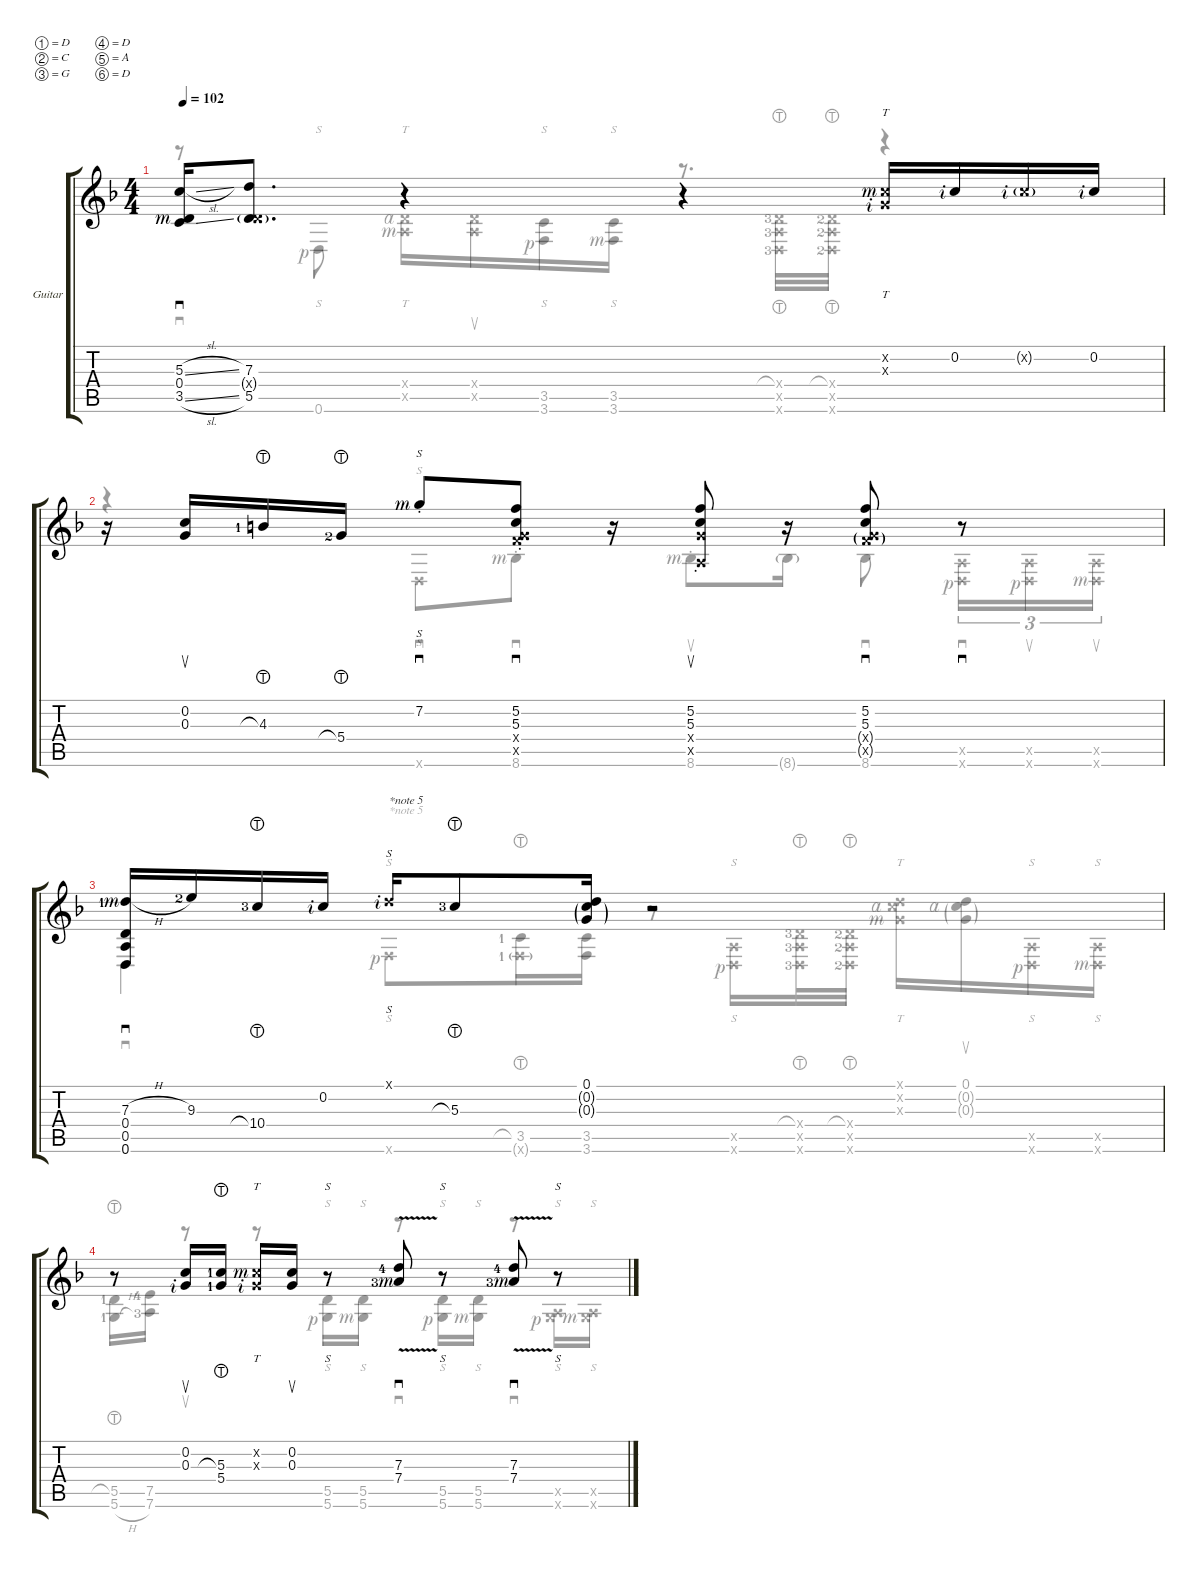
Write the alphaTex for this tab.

\defaultSystemsLayout 4
\hideDynamics
\bracketExtendMode groupsimilarinstruments
\firstSystemTrackNameMode fullname
\otherSystemsTrackNameMode fullname
\firstSystemTrackNameOrientation horizontal
\otherSystemsTrackNameOrientation horizontal
\track ("Guitar" "Gtr.") {instrument acousticguitarsteel}
\staff {score tabs}
\tuning (D4 C4 G3 D3 A2 D2)
\voice
\ts (4 4)
\tempo 102
\clef g2
\ks dminor
(3.5{sl} 0.4{rf 3} 5.3{sl}).16{sd dy mf} (7.3 5.5 0.4{g x}).8{d} r.4 r.4 (0.3{x rf 2} 0.2{x rf 3}).16{tt} 0.2{rf 2}.16 0.2{g x rf 2}.16 0.2{rf 2}.16 |
r.16 (0.2 0.3).16{su} 4.3{lht lf 2}.16 5.4{lht lf 3}.16 7.2{st rf 3}.8{s sd} (8.5{st x} 5.4{st x} 5.3{st} 5.2{st}).8{sd} r.16 (5.2{st} 5.3{st} 5.4{st x} 0.5{st x}).8{su} r.16 (8.5{g x} 5.4{g x} 5.3 5.2).8{sd} r.8{sd} |
(7.3{h lf 2 rf 3} 0.4 0.5 0.6).16{sd} 9.3{lf 3}.16 10.4{lht lf 4}.16 0.2{rf 2}.16 0.1{x rf 2}.16{s txt "*note 5"} 5.3{lht lf 4}.8 (0.1 0.2{g} 0.3{g}).16 r.2 |
r.8 (0.2 0.3{rf 2}).16{su} (5.4{lf 2} 5.3{lht lf 2}).16 (0.2{x rf 3} 0.3{x rf 2}).16{tt} (0.2 0.3).16{su} r.8{s} (7.3{v lf 5} 7.4{v lf 4 rf 3}).8{sd} r.8{s} (7.3{v lf 5} 7.4{v lf 4 rf 3}).8{sd} r.8{s}
\voice
\clef g2
\ottava regular
\simile none
\ks dminor
r.8{sd dy mf} 0.6{rf 1}.8{s} (0.5{x rf 3} 0.4{x rf 4}).16{tt} (0.4{x} 0.5{x}).16{su} (3.6{rf 1} 3.5).16{s} (3.6{rf 3} 3.5).16{s} r.8{d} (0.4{lht x lf 4} 0.5{x lf 4} 0.6{x lf 4}).32 (0.4{lht x lf 3} 0.5{x lf 3} 0.6{x lf 3}).32 r.4 |
r.4 0.6{x}.8{s sd} 8.6{st rf 3}.8{sd} r.16 8.6{st rf 3}.8{su} 8.6{g}.16 8.6.8{sd} (0.6{x rf 1} 0.5{x}).16{sd tu (3 2)} (0.6{x rf 1} 0.5{x}).16{su tu (3 2)} (0.6{x rf 3} 0.5{x}).16{su tu (3 2)} |
0.6.4{sd} 3.6{x rf 1}.8{s txt "*note 5"} (3.5{lht lf 2} 3.6{g x lf 2}).16 (3.6 3.5).16 r.8 (0.6{x rf 1} 0.5{x}).16{s} (0.6{x lf 4} 0.5{x lf 4} 0.4{lht x lf 4}).32 (0.6{x lf 3} 0.4{lht x lf 3} 0.5{x lf 3}).32 (0.2{x rf 4} 0.3{x rf 3} 0.1{x}).16{tt} (0.3{g} 0.2{g rf 4} 0.1).16{su} (0.6{x rf 1} 0.5{x}).16{s} (0.6{x rf 3} 0.5{x}).16{s} |
(5.5{lht lf 2} 5.6{h lf 2}).16 (7.6{lf 4} 7.5{lf 5}).16 r.8{su} r.8 (5.6{rf 1} 5.5).16{s} (5.6{rf 3} 5.5).16{s} r.8{sd} (5.6{rf 1} 5.5).16{s} (5.6{rf 3} 5.5).16{s} r.8{sd} (5.6{x rf 1} 0.5{x}).16{s} (5.6{x rf 3} 0.5{x}).16{s}
